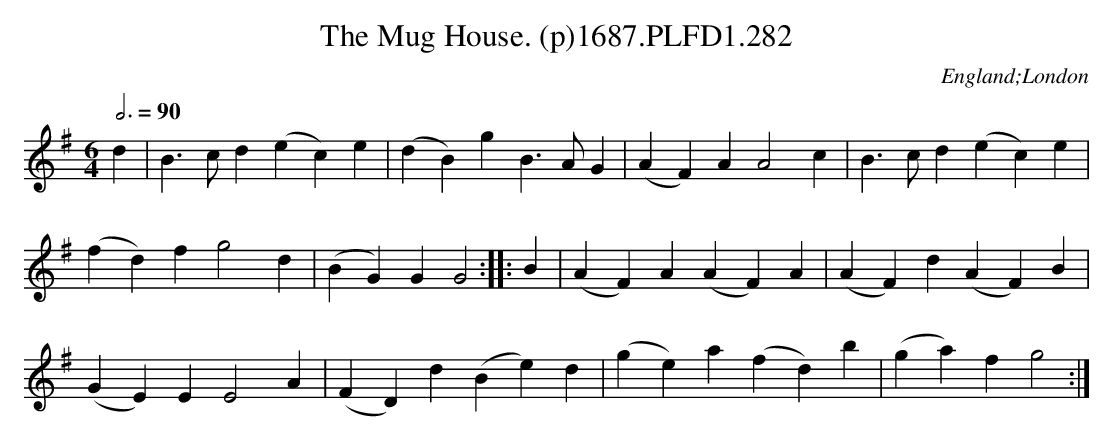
X:1
T:Mug House. (p)1687.PLFD1.282, The
M:6/4
L:1/4
Q:3/4=90
O:England;London
K:G
d|B>cd(ec)e|(dB)gB>AG|(AF)AA2c|B>cd(ec)e|
(fd)fg2d|(BG)GG2:||:B|(AF)A(AF)A|(AF)d(AF)B|
(GE)EE2A|(FD)d(Be)d|(ge)a(fd)b|(ga)fg2:|
